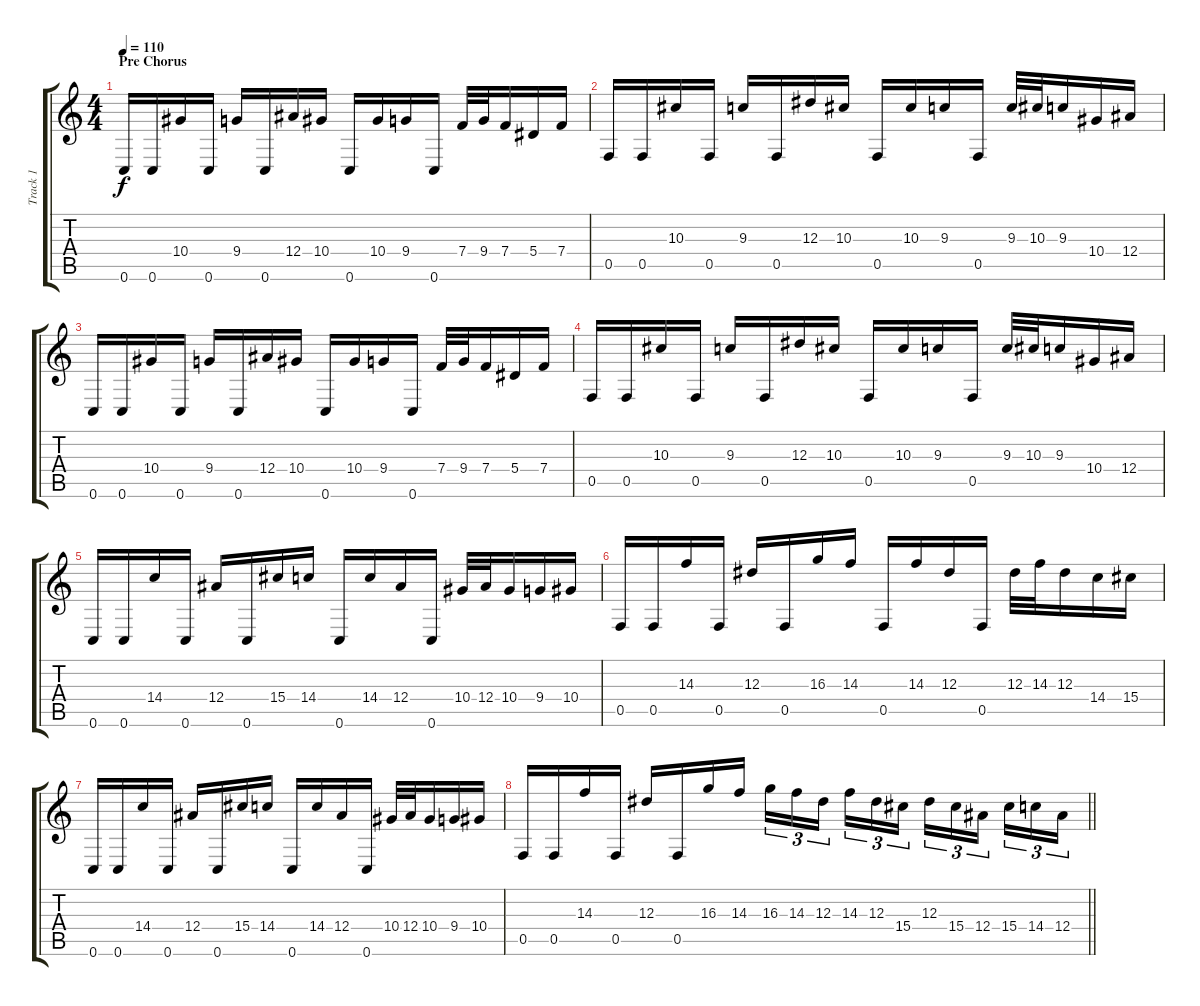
\track ("Track 1" "Track 1") {instrument distortionguitar}
\staff {score tabs}
\tuning (C4 G3 Eb3 Bb2 F2 C2) {hide}
\ts (4 4)
\section ("" "Pre Chorus")
\tempo 110
\clef g2
\ks c
0.6.16{dy f} 0.6.16 10.4.16 0.6.16 9.4.16 0.6.16 12.4.16 10.4.16 0.6.16 10.4.16 9.4.16 0.6.16 7.4.32 9.4.32 7.4.16 5.4.16 7.4.16 |
0.5.16 0.5.16 10.3.16 0.5.16 9.3.16 0.5.16 12.3.16 10.3.16 0.5.16 10.3.16 9.3.16 0.5.16 9.3.32 10.3.32 9.3.16 10.4.16 12.4.16 |
0.6.16 0.6.16 10.4.16 0.6.16 9.4.16 0.6.16 12.4.16 10.4.16 0.6.16 10.4.16 9.4.16 0.6.16 7.4.32 9.4.32 7.4.16 5.4.16 7.4.16 |
0.5.16 0.5.16 10.3.16 0.5.16 9.3.16 0.5.16 12.3.16 10.3.16 0.5.16 10.3.16 9.3.16 0.5.16 9.3.32 10.3.32 9.3.16 10.4.16 12.4.16 |
0.6.16 0.6.16 14.4.16 0.6.16 12.4.16 0.6.16 15.4.16 14.4.16 0.6.16 14.4.16 12.4.16 0.6.16 10.4.32 12.4.32 10.4.16 9.4.16 10.4.16 |
0.5.16 0.5.16 14.3.16 0.5.16 12.3.16 0.5.16 16.3.16 14.3.16 0.5.16 14.3.16 12.3.16 0.5.16 12.3.32 14.3.32 12.3.16 14.4.16 15.4.16 |
0.6.16 0.6.16 14.4.16 0.6.16 12.4.16 0.6.16 15.4.16 14.4.16 0.6.16 14.4.16 12.4.16 0.6.16 10.4.32 12.4.32 10.4.16 9.4.16 10.4.16 |
\barLineRight lightlight
0.5.16 0.5.16 14.3.16 0.5.16 12.3.16 0.5.16 16.3.16 14.3.16 16.3.16{tu (3 2)} 14.3.16{tu (3 2)} 12.3.16{tu (3 2)} 14.3.16{tu (3 2)} 12.3.16{tu (3 2)} 15.4.16{tu (3 2)} 12.3.16{tu (3 2)} 15.4.16{tu (3 2)} 12.4.16{tu (3 2)} 15.4.16{tu (3 2)} 14.4.16{tu (3 2)} 12.4.16{tu (3 2)}
